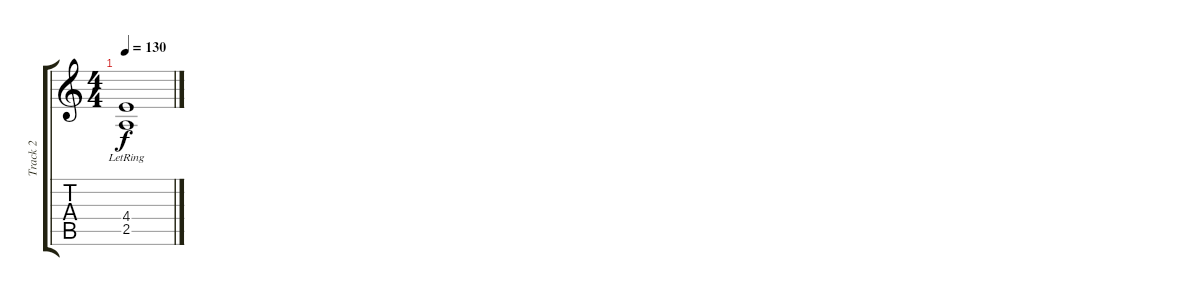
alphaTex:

\track ("Track 2" "Track 2") {instrument acousticguitarsteel}
\staff {score tabs}
\tuning (D4 A3 F3 C3 G2 C2) {hide}
\ts (4 4)
\tempo 130
\clef g2
\ks c
(4.4{lr} 2.5{lr}).1{dy f}
